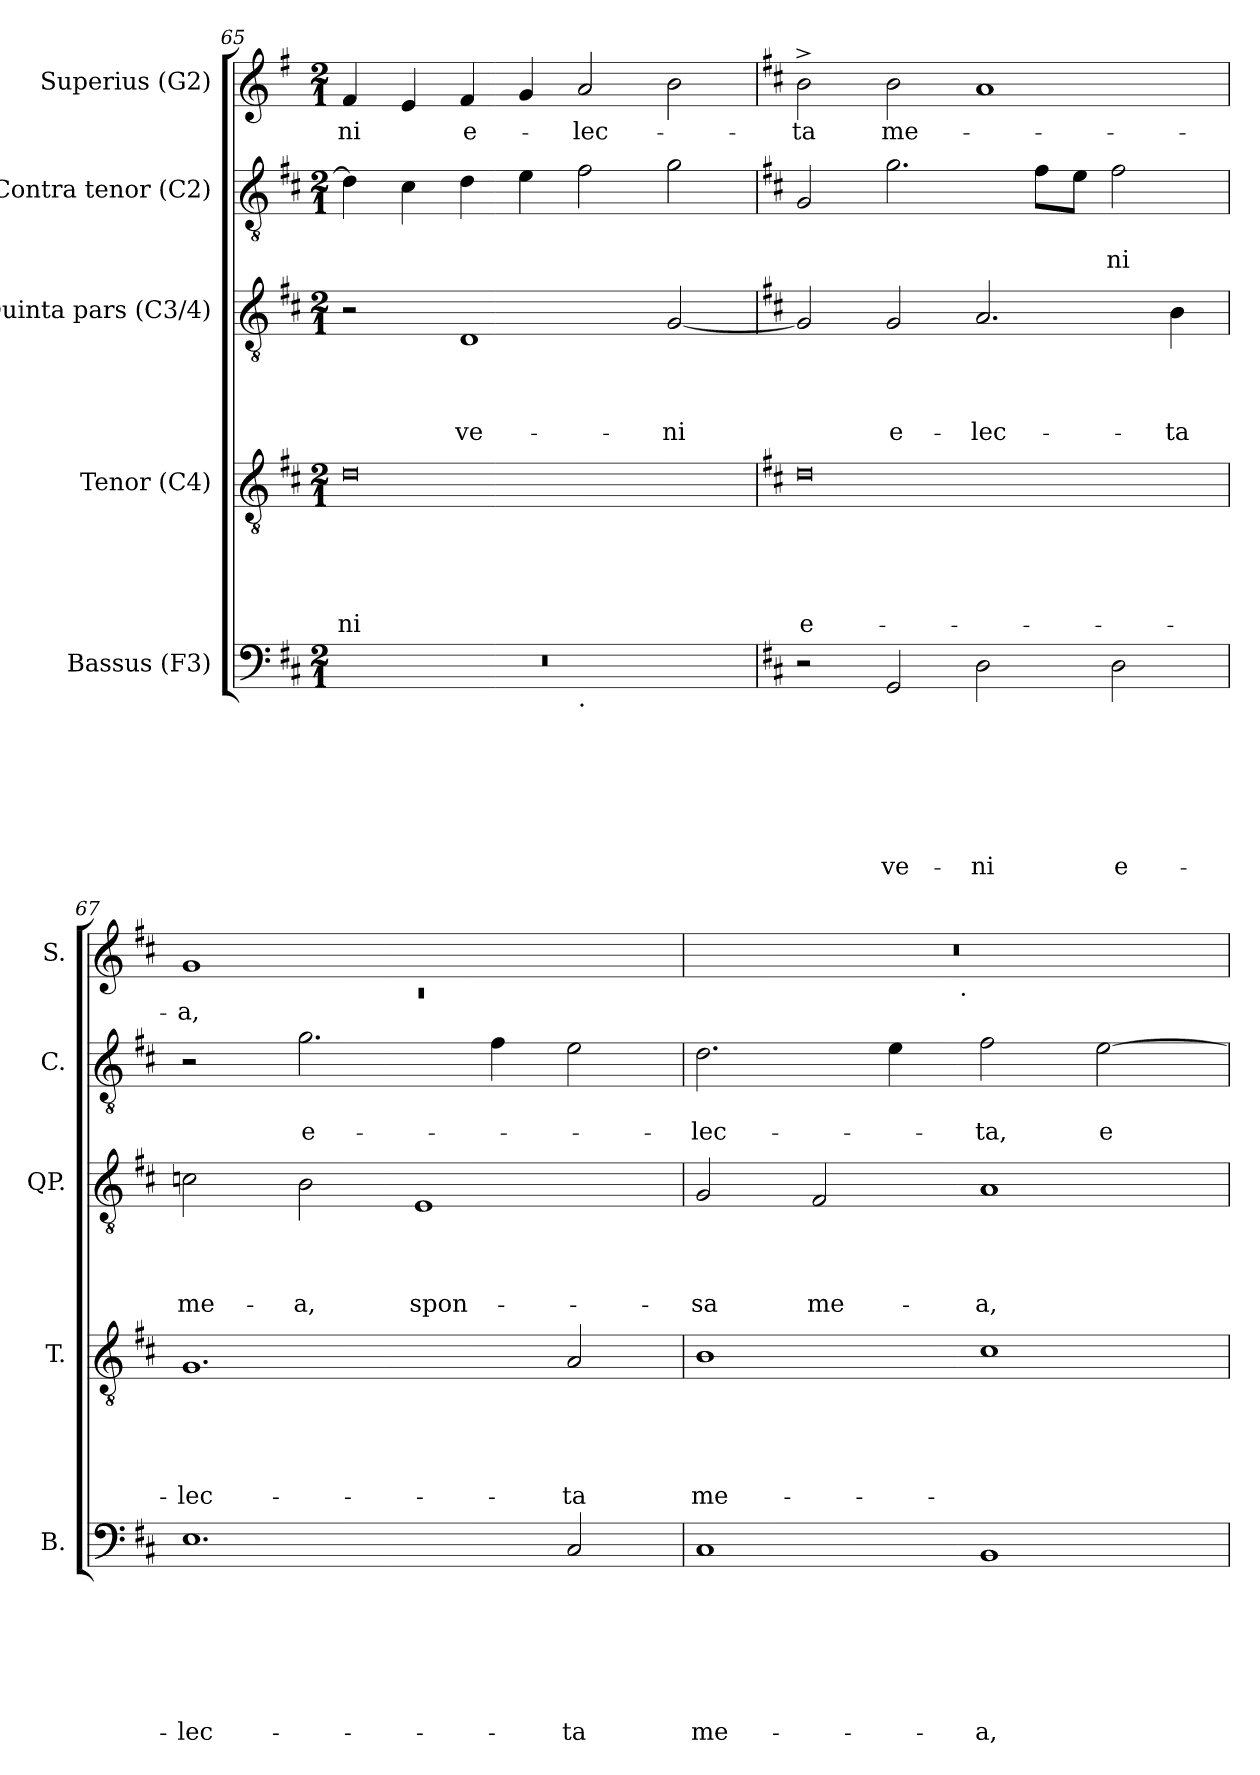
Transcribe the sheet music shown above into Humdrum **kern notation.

**kern	**text	**text	**text	**text	**text	**text	**text	**kern	**text	**text	**text	**text	**text	**kern	**text	**text	**text	**text	**kern	**text	**text	**kern	**text
*part5	*part5	*part5	*part5	*part5	*part5	*part5	*part5	*part4	*part4	*part4	*part4	*part4	*part4	*part3	*part3	*part3	*part3	*part3	*part2	*part2	*part2	*part1	*part1
*staff5	*staff5	*staff5	*staff5	*staff5	*staff5	*staff5	*staff5	*staff4	*staff4	*staff4	*staff4	*staff4	*staff4	*staff3	*staff3	*staff3	*staff3	*staff3	*staff2	*staff2	*staff2	*staff1	*staff1
*I"Bassus (F3)	*	*	*	*	*	*	*	*I"Tenor (C4)	*	*	*	*	*	*I"Quinta pars (C3/4)	*	*	*	*	*I"Contra tenor (C2)	*	*	*I"Superius (G2)	*
*I'B.	*	*	*	*	*	*	*	*I'T.	*	*	*	*	*	*I'QP.	*	*	*	*	*I'C.	*	*	*I'S.	*
*clefF4	*	*	*	*	*	*	*	*clefGv2	*	*	*	*	*	*clefGv2	*	*	*	*	*clefGv2	*	*	*clefG2	*
*k[f#c#]	*	*	*	*	*	*	*	*k[f#c#]	*	*	*	*	*	*k[f#c#]	*	*	*	*	*k[f#c#]	*	*	*k[f#]	*
*D:	*	*	*	*	*	*	*	*D:	*	*	*	*	*	*D:	*	*	*	*	*D:	*	*	*G:	*
*M2/1	*	*	*	*	*	*	*	*M2/1	*	*	*	*	*	*M2/1	*	*	*	*	*M2/1	*	*	*M2/1	*
=65	=65	=65	=65	=65	=65	=65	=65	=65	=65	=65	=65	=65	=65	=65	=65	=65	=65	=65	=65	=65	=65	=65	=65
!	!	!	!	!	!	!	!	!	!	!	!	!	!LO:LY:b:rj	!	!	!	!	!	!	!	!	!	!LO:LY:b
*^	*	*	*	*	*	*	*	*	*	*	*	*	*	*	*	*	*	*	*	*	*	*	*
0r	1ryy	.	.	.	.	.	.	.	0d	.	.	.	.	-ni	2r	.	.	.	.	4d\]	.	.	4f#/	-ni
.	.	.	.	.	.	.	.	.	.	.	.	.	.	.	.	.	.	.	.	4c#\	.	.	4e/	.
!	!	!	!	!	!	!	!	!	!	!	!	!	!	!	!	!	!	!	!LO:LY:b	!	!	!	!	!LO:LY:b
.	.	.	.	.	.	.	.	.	.	.	.	.	.	.	1D	.	.	.	ve-	4d\	.	.	4f#/	e-
.	.	.	.	.	.	.	.	.	.	.	.	.	.	.	.	.	.	.	.	4e\	.	.	4g/	.
!	!LO:TX:b:t=.	!	!	!	!	!	!	!	!	!	!	!	!	!	!	!	!	!	!	!	!	!	!	!
!	!	!	!	!	!	!	!	!	!	!	!	!	!	!	!	!	!	!	!	!	!	!	!	!LO:LY:b
.	1ryy	.	.	.	.	.	.	.	.	.	.	.	.	.	.	.	.	.	.	2f#\	.	.	2a/	-lec-
!	!	!	!	!	!	!	!	!	!	!	!	!	!	!	!	!	!	!	!LO:LY:b	!	!	!	!	!
.	.	.	.	.	.	.	.	.	.	.	.	.	.	.	[<2G/	.	.	.	-ni	2g\	.	.	2b\	.
*v	*v	*	*	*	*	*	*	*	*	*	*	*	*	*	*	*	*	*	*	*	*	*	*	*
!!LO:LB:g=z
=66	=66	=66	=66	=66	=66	=66	=66	=66	=66	=66	=66	=66	=66	=66	=66	=66	=66	=66	=66	=66	=66	=66	=66
*	*	*	*	*	*	*	*	*	*	*	*	*	*	*	*	*	*	*	*	*	*	*k[f#c#]	*
*	*	*	*	*	*	*	*	*	*	*	*	*	*	*	*	*	*	*	*	*	*	*D:	*
*^	*	*	*	*	*	*	*	*	*	*	*	*	*	*	*	*	*	*	*	*	*	*	*
!	!	!	!	!	!	!	!	!	!	!	!	!	!	!LO:LY:b:rj	!	!	!	!	!	!	!	!	!	!LO:LY:b
*v	*v	*	*	*	*	*	*	*	*	*	*	*	*	*	*	*	*	*	*	*	*	*	*	*
2r	.	.	.	.	.	.	.	0d	.	.	.	.	e-	2G/]	.	.	.	.	2G/	.	.	2b^>\	-ta
!	!	!	!	!	!	!	!LO:LY:b	!	!	!	!	!	!	!	!	!	!	!LO:LY:b	!	!	!	!	!LO:LY:b
2GG/	.	.	.	.	.	.	ve-	.	.	.	.	.	.	2G/	.	.	.	e-	2.g\	.	.	2b\	me-
!	!	!	!	!	!	!	!LO:LY:b	!	!	!	!	!	!	!	!	!	!	!LO:LY:b	!	!	!	!	!
2D\	.	.	.	.	.	.	-ni	.	.	.	.	.	.	2.A/	.	.	.	-lec-	.	.	.	1a	.
.	.	.	.	.	.	.	.	.	.	.	.	.	.	.	.	.	.	.	8f#\L	.	.	.	.
.	.	.	.	.	.	.	.	.	.	.	.	.	.	.	.	.	.	.	8e\J	.	.	.	.
!	!	!	!	!	!	!	!LO:LY:b	!	!	!	!	!	!	!	!	!	!	!	!	!	!LO:LY:b	!	!
2D\	.	.	.	.	.	.	e-	.	.	.	.	.	.	.	.	.	.	.	2f#\	.	-ni	.	.
!	!	!	!	!	!	!	!	!	!	!	!	!	!	!	!	!	!	!LO:LY:b	!	!	!	!	!
.	.	.	.	.	.	.	.	.	.	.	.	.	.	4B\	.	.	.	-ta	.	.	.	.	.
=67	=67	=67	=67	=67	=67	=67	=67	=67	=67	=67	=67	=67	=67	=67	=67	=67	=67	=67	=67	=67	=67	=67	=67
*	*	*	*	*	*	*	*	*	*	*	*	*	*	*	*	*	*	*	*	*	*	*^	*
!	!	!	!	!	!	!	!LO:LY:b	!	!	!	!	!	!LO:LY:b	!	!	!	!	!LO:LY:b	!	!	!	!	!LO:N:vis=1	!LO:LY:b
1.E	.	.	.	.	.	.	-lec-	1.G	.	.	.	.	-lec-	2c\	.	.	.	me-	2r	.	.	1g	0rc	-a,
!	!	!	!	!	!	!	!	!	!	!	!	!	!	!	!	!	!	!LO:LY:b	!	!	!LO:LY:b:rj	!	!	!
.	.	.	.	.	.	.	.	.	.	.	.	.	.	2B\	.	.	.	-a,	2.g\	.	e-	.	.	.
!	!	!	!	!	!	!	!	!	!	!	!	!	!	!	!	!	!	!LO:LY:b	!	!	!	!	!	!
.	.	.	.	.	.	.	.	.	.	.	.	.	.	1E	.	.	.	spon-	.	.	.	1ryy	.	.
.	.	.	.	.	.	.	.	.	.	.	.	.	.	.	.	.	.	.	4f#\	.	.	.	.	.
!	!	!	!	!	!	!	!LO:LY:b	!	!	!	!	!	!LO:LY:b	!	!	!	!	!	!	!	!	!	!	!
2C#/	.	.	.	.	.	.	-ta	2A/	.	.	.	.	-ta	.	.	.	.	.	2e\	.	.	.	.	.
=68	=68	=68	=68	=68	=68	=68	=68	=68	=68	=68	=68	=68	=68	=68	=68	=68	=68	=68	=68	=68	=68	=68	=68	=68
!	!	!	!	!	!	!	!LO:LY:b	!	!	!	!	!	!LO:LY:b	!	!	!	!	!LO:LY:b	!	!	!LO:LY:b	!	!	!
1C#	.	.	.	.	.	.	me-	1B	.	.	.	.	me-	2G/	.	.	.	-sa	2.d\	.	-lec-	0r	2ryy	.
!	!	!	!	!	!	!	!	!	!	!	!	!	!	!	!	!	!	!LO:LY:b	!	!	!	!	!	!
.	.	.	.	.	.	.	.	.	.	.	.	.	.	2F#/	.	.	.	me-	.	.	.	.	4...ryy	.
.	.	.	.	.	.	.	.	.	.	.	.	.	.	.	.	.	.	.	4e\	.	.	.	.	.
!	!	!	!	!	!	!	!	!	!	!	!	!	!	!	!	!	!	!	!	!	!	!	!LO:TX:b:t=.	!
.	.	.	.	.	.	.	.	.	.	.	.	.	.	.	.	.	.	.	.	.	.	.	1ryy	.
!	!	!	!	!	!	!	!LO:LY:b	!	!	!	!	!	!	!	!	!	!	!LO:LY:b	!	!	!LO:LY:b	!	!	!
1BB	.	.	.	.	.	.	-a,	1c#	.	.	.	.	.	1A	.	.	.	-a,	2f#\	.	-ta,	.	.	.
!	!	!	!	!	!	!	!	!	!	!	!	!	!	!	!	!	!	!	!	!	!LO:LY:b:rj	!	!	!
.	.	.	.	.	.	.	.	.	.	.	.	.	.	.	.	.	.	.	[>2e\	.	e-	.	.	.
.	.	.	.	.	.	.	.	.	.	.	.	.	.	.	.	.	.	.	.	.	.	.	32ryy	.
*	*	*	*	*	*	*	*	*	*	*	*	*	*	*	*	*	*	*	*	*	*	*v	*v	*
=	=	=	=	=	=	=	=	=	=	=	=	=	=	=	=	=	=	=	=	=	=	=	=
*-	*-	*-	*-	*-	*-	*-	*-	*-	*-	*-	*-	*-	*-	*-	*-	*-	*-	*-	*-	*-	*-	*-	*-
